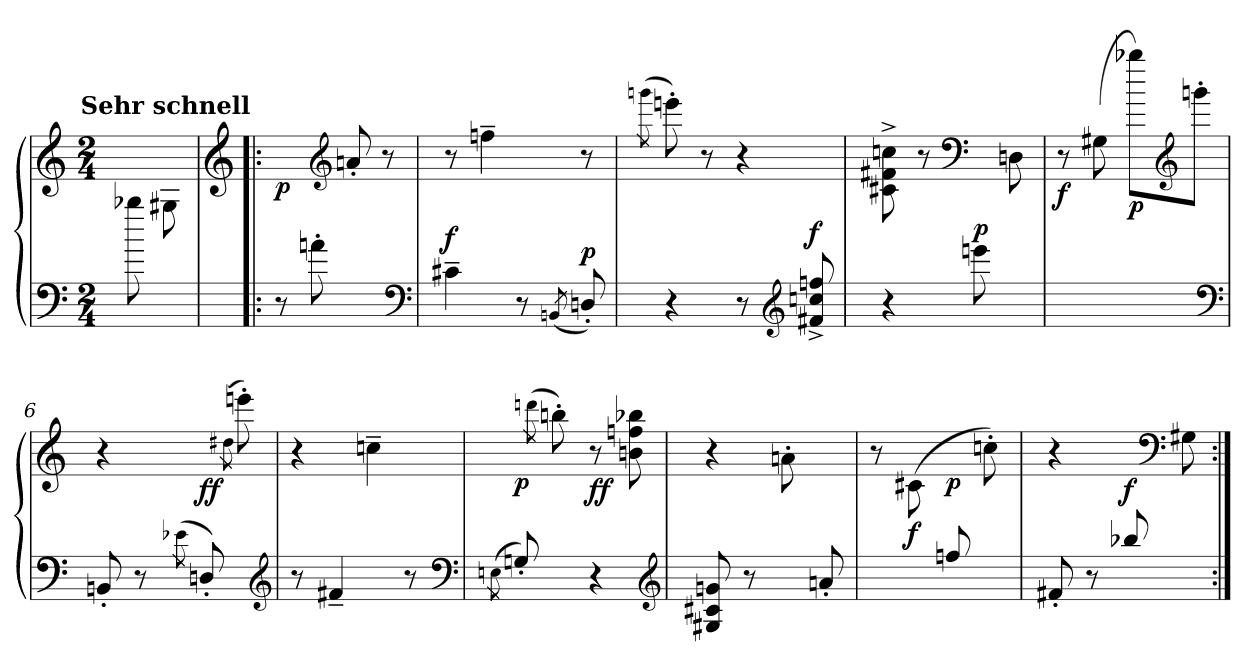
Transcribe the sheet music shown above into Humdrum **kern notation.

**kern	**kern	**dynam
*part1	*part1	*part1
*staff2	*staff1	*staff1/2
*clefF4	*clefG2	*
!!LO:TX:omd:t=Sehr schnell
*M2/4	*M2/4	*
*MM132	*MM132	*
=	=	=
8bb-X	8ryy	.
8ryy	8G#X\	.
=1!|:	=1!|:	=1!|:
*	*clefG2	*
!	!	!LO:DY:b
8r	4ryy	p
8an'	.	.
*	*clefG2	*
4ryy	8an'	.
.	8r	.
*clefF4	*	*
=2	=2	=2
!	!	!LO:DY:a=2
4c#X~	8r	f
.	4ffn~	.
8r	.	.
(8qBBn/	.	.
!	!	!LO:DY:a=2
8Dn'/)	8r	p
=3	=3	=3
.	(8qgggn\	.
4r	8eeen')	.
.	8r	.
8r	4r	.
*clefG2	*	*
!	!	!LO:DY:a=2
8f#X^/ 8ccn^/ 8ffn^/	.	f
=4	=4	=4
4r	8c#X^\ 8f#X^\ 8ccn^\	.
.	8r	.
*	*clefF4	*
!	!	!LO:DY:a=2
8eeen)	8ryy	p
8ryy	(>8Dn\	.
!!LO:LB:g=z
=5	=5	=5
!	!	!LO:DY:b
2ryy	8r	f
.	(>8G#X\	.
!	!	!LO:DY:b
.	8bb-X\L)	p
*	*clefG2	*
.	8gggn'\J	.
*clefF4	*	*
=6	=6	=6
8BBn'/	4r	.
8r	.	.
(>8qe-X\	.	.
!	!	!LO:DY:b
8Dn'/)	8ryy	ff
.	(>8qdd#X\	.
8ryy	8eeen'\)	.
*clefG2	*	*
=7	=7	=7
8r	4r	.
4f#X~	.	.
.	4ccn~\	.
8r	.	.
*clefF4	*	*
=8	=8	=8
(>8qEn\	.	.
!	!	!LO:DY:b
8Gn'/)	8ryy	p
.	(>8qdddn\	.
8ryy	8bbn'\)	.
!	!	!LO:DY:b
4r	8r	ff
.	8bn\ 8ffn\ 8bb-X\	.
*clefG2	*	*
=9	=9	=9
8G#X/ 8c#X/ 8gn/	4r	.
8r	.	.
8ryy	8an'\	.
8an'/	8ryy	.
!!LO:LB:g=z
=10	=10	=10
4ryy	8r	.
!	!	!LO:DY:b
.	(>8c#X\	f
!	!	!LO:DY:b
8ffn/	8ryy	p
8ryy	8ccn'\)	.
=11	=11	=11
8f#X'/	4r	.
8r	.	.
!	!	!LO:DY:b
8bb-X/	8ryy	f
*	*clefF4	*
8ryy	8G#X	.
=:|!	=:|!	=:|!
*-	*-	*-
